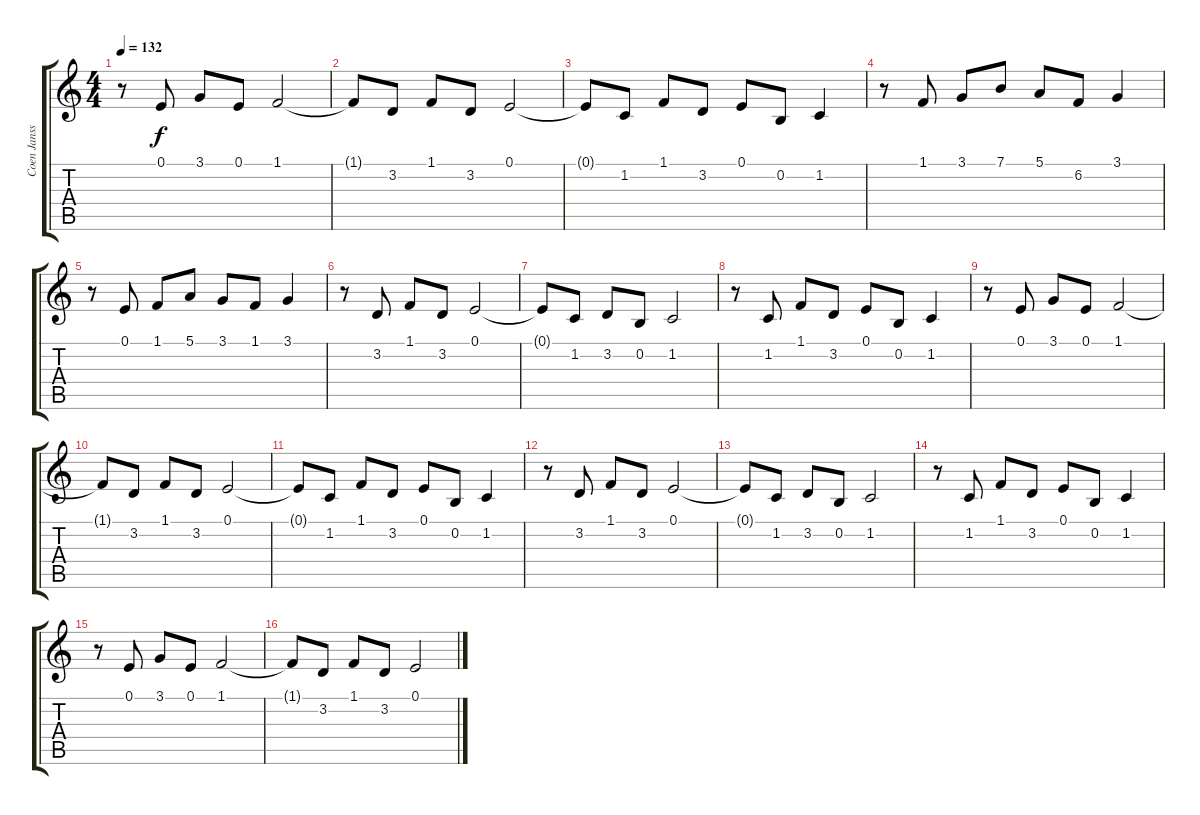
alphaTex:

\track ("Coen Janssen" "Coen Janss") {instrument stringensemble1}
\staff {score tabs}
\tuning (E4 B3 G3 D3 A2 E2) {hide}
\ts (4 4)
\tempo 132
\clef g2
\ks c
r.8{dy f} 0.1.8 3.1.8 0.1.8 1.1.2 |
1.1{t}.8 3.2.8 1.1.8 3.2.8 0.1.2 |
0.1{t}.8 1.2.8 1.1.8 3.2.8 0.1.8 0.2.8 1.2.4 |
r.8 1.1.8 3.1.8 7.1.8 5.1.8 6.2.8 3.1.4 |
r.8 0.1.8 1.1.8 5.1.8 3.1.8 1.1.8 3.1.4 |
r.8{balance 12} 3.2.8 1.1.8 3.2.8 0.1.2 |
0.1{t}.8 1.2.8 3.2.8 0.2.8 1.2.2 |
r.8 1.2.8 1.1.8 3.2.8 0.1.8 0.2.8 1.2.4 |
r.8 0.1.8 3.1.8 0.1.8 1.1.2 |
1.1{t}.8 3.2.8 1.1.8 3.2.8 0.1.2 |
0.1{t}.8 1.2.8 1.1.8 3.2.8 0.1.8 0.2.8 1.2.4 |
r.8{balance 12} 3.2.8 1.1.8 3.2.8 0.1.2 |
0.1{t}.8 1.2.8 3.2.8 0.2.8 1.2.2 |
r.8 1.2.8 1.1.8 3.2.8 0.1.8 0.2.8 1.2.4 |
r.8 0.1.8 3.1.8 0.1.8 1.1.2 |
1.1{t}.8 3.2.8 1.1.8 3.2.8 0.1.2
